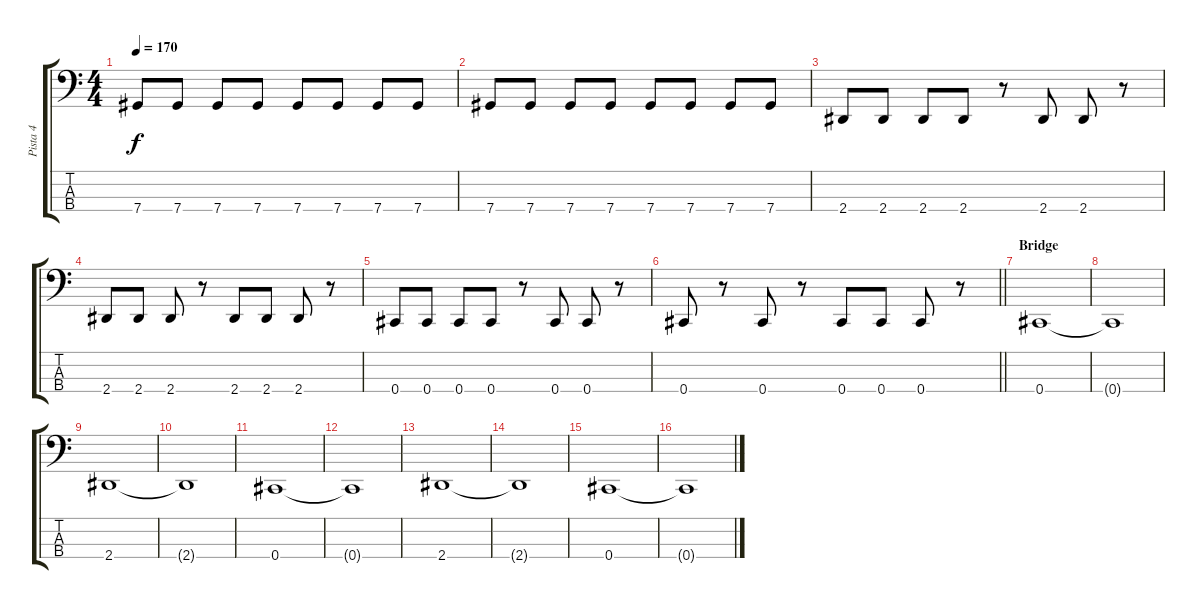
\track ("Pista 4" "Pista 4") {instrument electricbasspick}
\staff {score tabs}
\tuning (Gb2 Db2 Ab1 Db1) {hide}
\ts (4 4)
\tempo 170
\clef f4
\ks c
7.4.8{dy f} 7.4.8 7.4.8 7.4.8 7.4.8 7.4.8 7.4.8 7.4.8 |
7.4.8 7.4.8 7.4.8 7.4.8 7.4.8 7.4.8 7.4.8 7.4.8 |
2.4.8 2.4.8 2.4.8 2.4.8 r.8 2.4.8 2.4.8 r.8 |
2.4.8 2.4.8 2.4.8 r.8 2.4.8 2.4.8 2.4.8 r.8 |
0.4.8 0.4.8 0.4.8 0.4.8 r.8 0.4.8 0.4.8 r.8 |
\barLineRight lightlight
0.4.8 r.8 0.4.8 r.8 0.4.8 0.4.8 0.4.8 r.8 |
\section ("" "Bridge")
0.4.1 |
0.4{t}.1 |
2.4.1 |
2.4{t}.1 |
0.4.1 |
0.4{t}.1 |
2.4.1 |
2.4{t}.1 |
0.4.1 |
0.4{t}.1
